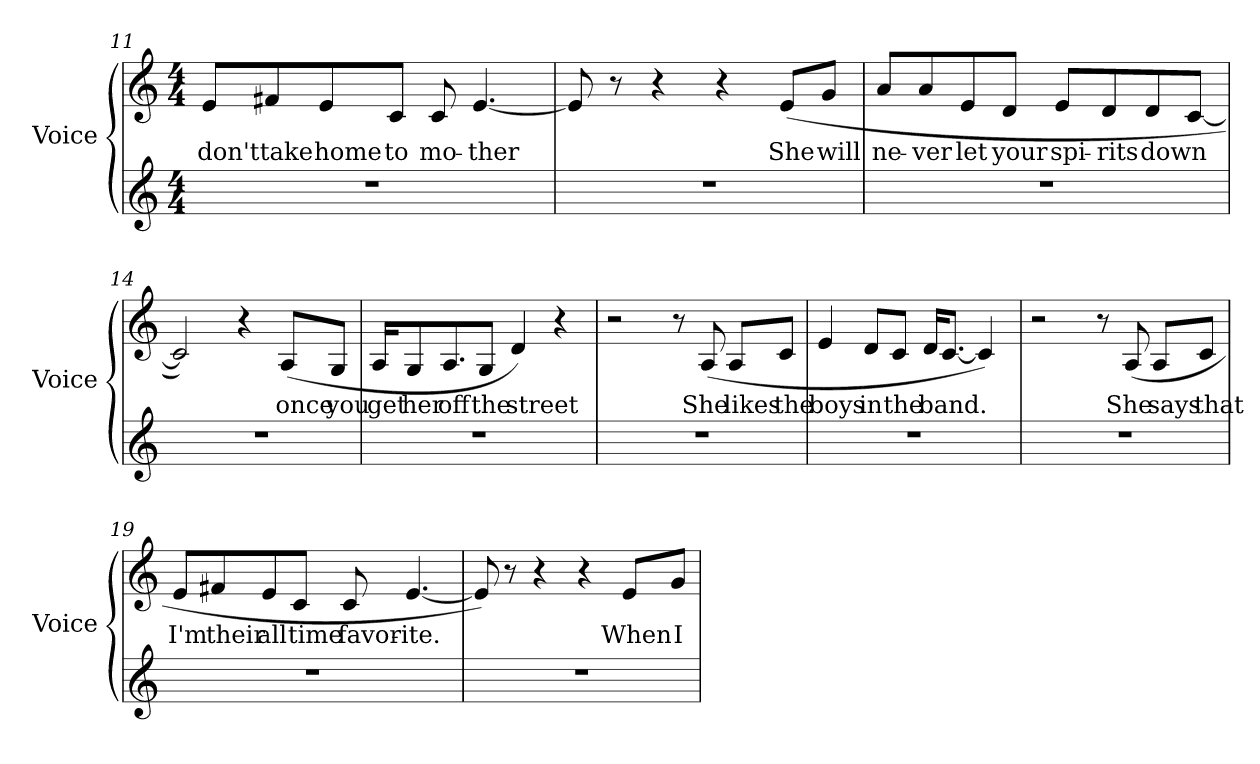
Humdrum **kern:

**kern	**kern	**text
*part2	*part1	*part1
*staff2	*staff1	*staff1
*I"Voice	*I"Voice	*
*I'Voice	*I'Voice	*
*clefG2	*clefG2	*
*k[]	*k[]	*
*a:	*a:	*
*M4/4	*M4/4	*
=11	=11	=11
!	!	!LO:LY:b:color=#000000
1r	8ei/L	don't
!	!	!LO:LY:b:color=#000000
.	8f#Xi/	take
!	!	!LO:LY:b:color=#000000
.	8ei/	home
!	!	!LO:LY:b:color=#000000
.	8ci/J	to
!	!	!LO:LY:b:color=#000000
.	8ci/	mo-
!	!	!LO:LY:b:color=#000000
.	[4.ei/	-ther
=12	=12	=12
1r	8ei/]	.
.	8r	.
.	4r	.
.	4r	.
!	!	!LO:LY:b:color=#000000
.	(8ei/L	She
!	!	!LO:LY:b:color=#000000
.	8gi/J	will
!!LO:LB:g=z
=13	=13	=13
!	!	!LO:LY:b:color=#000000
1r	8ai/L	ne-
!	!	!LO:LY:b:color=#000000
.	8ai/	-ver
!	!	!LO:LY:b:color=#000000
.	8ei/	let
!	!	!LO:LY:b:color=#000000
.	8di/J	your
!	!	!LO:LY:b:color=#000000
.	8ei/L	spi-
!	!	!LO:LY:b:color=#000000
.	8di/	-rits
!	!	!LO:LY:b:color=#000000
.	8di/	down
.	[8ci/J	.
=14	=14	=14
1r	2ci/])	.
.	4r	.
!	!	!LO:LY:b:color=#000000
.	(8Ai/L	once
!	!	!LO:LY:b:color=#000000
.	8Gi/J	you
=15	=15	=15
!	!	!LO:LY:b:color=#000000
1r	16Ai/KL	get
!	!	!LO:LY:b:color=#000000
.	8Gi/	her
!	!	!LO:LY:b:color=#000000
.	8.Ai/	off
!	!	!LO:LY:b:color=#000000
.	8Gi/J	the
!	!	!LO:LY:b:color=#000000
.	4di/)	street
.	4r	.
=16	=16	=16
1r	2r	.
.	8r	.
!	!	!LO:LY:b:color=#000000
.	(8Ai/	She
!	!	!LO:LY:b:color=#000000
.	8Ai/L	likes
!	!	!LO:LY:b:color=#000000
.	8ci/J	the
!!LO:LB:g=z
=17	=17	=17
!	!	!LO:LY:b:color=#000000
1r	4ei/	boys
!	!	!LO:LY:b:color=#000000
.	8di/L	in
!	!	!LO:LY:b:color=#000000
.	8ci/J	the
!	!	!LO:LY:b:color=#000000
.	16di/KL	band.
.	[8.ci/J	.
.	4ci/])	.
=18	=18	=18
1r	2r	.
.	8r	.
!	!	!LO:LY:b:color=#000000
.	(8Ai/	She
!	!	!LO:LY:b:color=#000000
.	8Ai/L	says
!	!	!LO:LY:b:color=#000000
.	8ci/J	that
=19	=19	=19
!	!	!LO:LY:b:color=#000000
1r	8ei/L	I'm
!	!	!LO:LY:b:color=#000000
.	8f#Xi/	their
!	!	!LO:LY:b:color=#000000
.	8ei/	all
!	!	!LO:LY:b:color=#000000
.	8ci/J	time
!	!	!LO:LY:b:color=#000000
.	8ci/	favor-
!	!	!LO:LY:b:color=#000000
.	[4.ei/	-ite.
=20	=20	=20
1r	8ei/])	.
.	8r	.
.	4r	.
.	4r	.
!	!	!LO:LY:b:color=#000000
.	8ei/L	When
!	!	!LO:LY:b:color=#000000
.	8gi/J	I
=	=	=
*-	*-	*-
